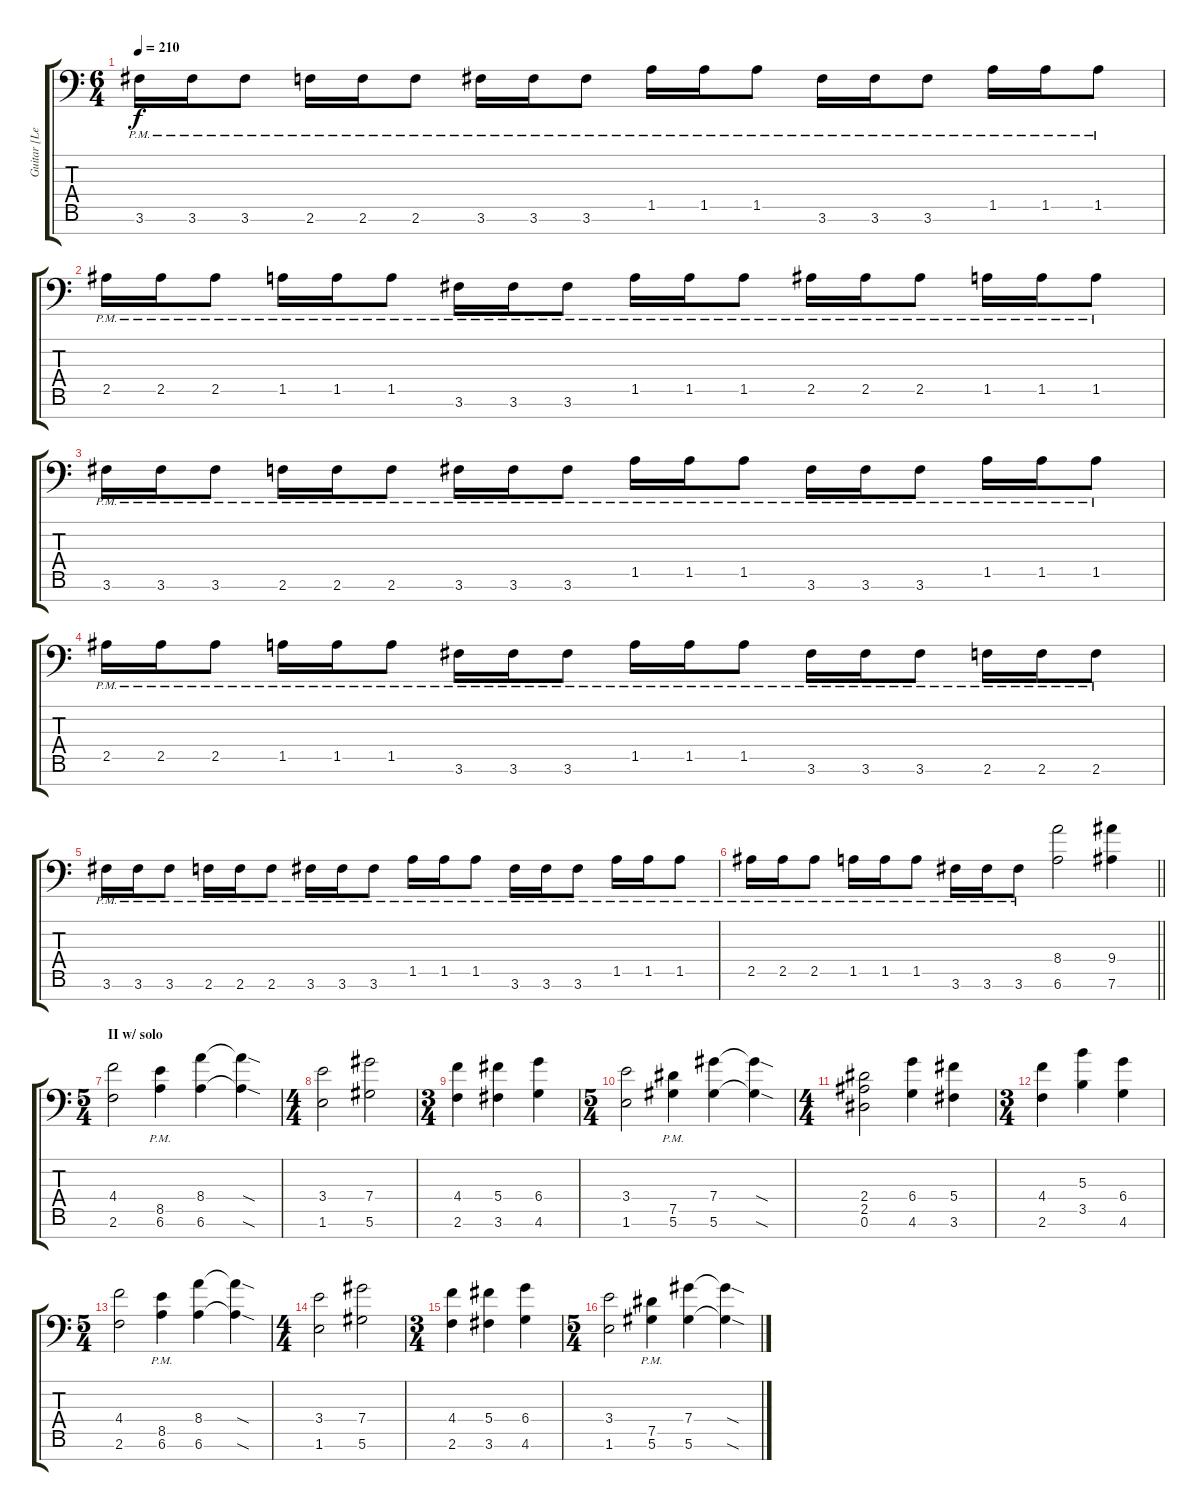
\track ("Guitar [Left]" "Guitar [Le") {instrument distortionguitar}
\staff {score tabs}
\tuning (Eb4 Bb3 Gb3 Db3 Ab2 Eb2 Bb1) {hide}
\ts (6 4)
\tempo 210
\clef f4
\ks c
3.6{pm}.16{dy f} 3.6{pm}.16 3.6{pm}.8 2.6{pm}.16 2.6{pm}.16 2.6{pm}.8 3.6{pm}.16 3.6{pm}.16 3.6{pm}.8 1.5{pm}.16 1.5{pm}.16 1.5{pm}.8 3.6{pm}.16 3.6{pm}.16 3.6{pm}.8 1.5{pm}.16 1.5{pm}.16 1.5{pm}.8 |
2.5{pm}.16 2.5{pm}.16 2.5{pm}.8 1.5{pm}.16 1.5{pm}.16 1.5{pm}.8 3.6{pm}.16 3.6{pm}.16 3.6{pm}.8 1.5{pm}.16 1.5{pm}.16 1.5{pm}.8 2.5{pm}.16 2.5{pm}.16 2.5{pm}.8 1.5{pm}.16 1.5{pm}.16 1.5{pm}.8 |
3.6{pm}.16 3.6{pm}.16 3.6{pm}.8 2.6{pm}.16 2.6{pm}.16 2.6{pm}.8 3.6{pm}.16 3.6{pm}.16 3.6{pm}.8 1.5{pm}.16 1.5{pm}.16 1.5{pm}.8 3.6{pm}.16 3.6{pm}.16 3.6{pm}.8 1.5{pm}.16 1.5{pm}.16 1.5{pm}.8 |
2.5{pm}.16 2.5{pm}.16 2.5{pm}.8 1.5{pm}.16 1.5{pm}.16 1.5{pm}.8 3.6{pm}.16 3.6{pm}.16 3.6{pm}.8 1.5{pm}.16 1.5{pm}.16 1.5{pm}.8 3.6{pm}.16 3.6{pm}.16 3.6{pm}.8 2.6{pm}.16 2.6{pm}.16 2.6{pm}.8 |
3.6{pm}.16 3.6{pm}.16 3.6{pm}.8 2.6{pm}.16 2.6{pm}.16 2.6{pm}.8 3.6{pm}.16 3.6{pm}.16 3.6{pm}.8 1.5{pm}.16 1.5{pm}.16 1.5{pm}.8 3.6{pm}.16 3.6{pm}.16 3.6{pm}.8 1.5{pm}.16 1.5{pm}.16 1.5{pm}.8 |
\barLineRight lightlight
2.5{pm}.16 2.5{pm}.16 2.5{pm}.8 1.5{pm}.16 1.5{pm}.16 1.5{pm}.8 3.6{pm}.16 3.6{pm}.16 3.6{pm}.8 (8.4 6.6).2 (9.4 7.6).4 |
\ts (5 4)
\section ("" "II w/ solo")
(4.4 2.6).2 (8.5{pm} 6.6{pm}).4 (8.4 6.6).4 (8.4{sod t} 6.6{sod t}).4 |
\ts (4 4)
(3.4 1.6).2 (7.4 5.6).2 |
\ts (3 4)
(4.4 2.6).4 (5.4 3.6).4 (6.4 4.6).4 |
\ts (5 4)
(3.4 1.6).2 (7.5{pm} 5.6{pm}).4 (7.4 5.6).4 (7.4{sod t} 5.6{sod t}).4 |
\ts (4 4)
(2.4 2.5 0.6).2 (6.4 4.6).4 (5.4 3.6).4 |
\ts (3 4)
(4.4 2.6).4 (5.3 3.5).4 (6.4 4.6).4 |
\ts (5 4)
(4.4 2.6).2 (8.5{pm} 6.6{pm}).4 (8.4 6.6).4 (8.4{sod t} 6.6{sod t}).4 |
\ts (4 4)
(3.4 1.6).2 (7.4 5.6).2 |
\ts (3 4)
(4.4 2.6).4 (5.4 3.6).4 (6.4 4.6).4 |
\ts (5 4)
(3.4 1.6).2 (7.5{pm} 5.6{pm}).4 (7.4 5.6).4 (7.4{sod t} 5.6{sod t}).4
